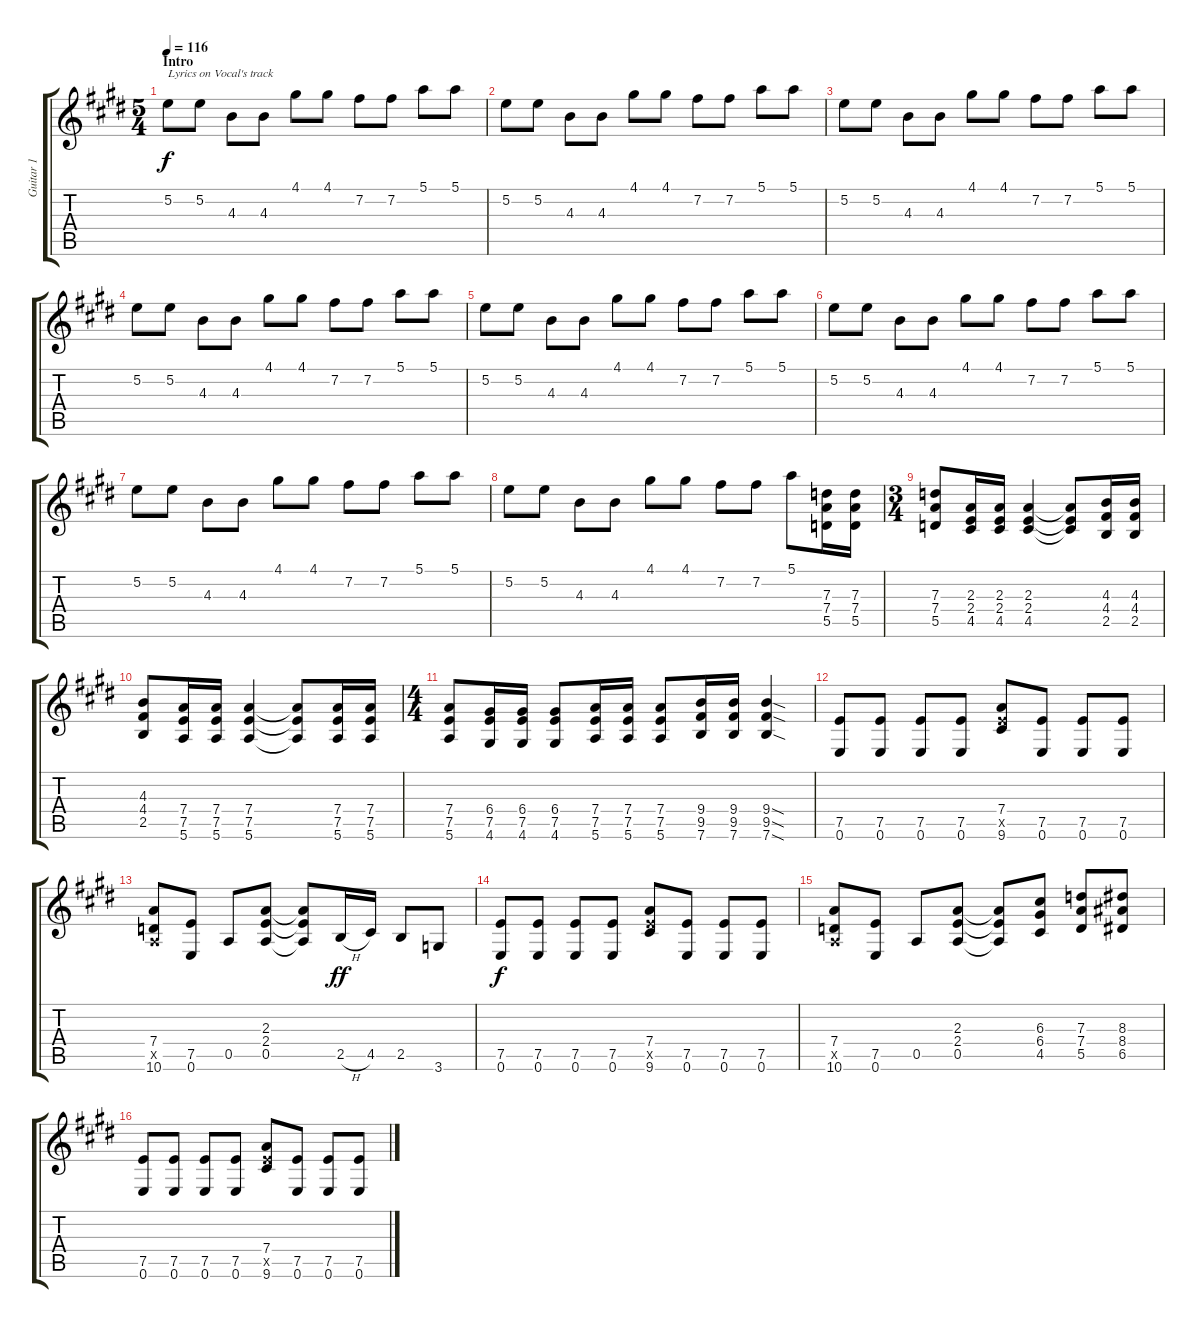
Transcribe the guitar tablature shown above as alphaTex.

\track ("Guitar 1" "Guitar 1") {instrument overdrivenguitar}
\staff {score tabs}
\tuning (E4 B3 G3 D3 A2 E2) {hide}
\ts (5 4)
\section ("" "Intro")
\tempo 116
\clef g2
\ks e
5.2.8{txt "Lyrics on Vocal's track" dy f volume 0 instrument overdrivenguitar} 5.2.8{volume 12} 4.3.8 4.3.8 4.1.8 4.1.8 7.2.8 7.2.8 5.1.8 5.1.8 |
5.2.8 5.2.8 4.3.8 4.3.8 4.1.8 4.1.8 7.2.8 7.2.8 5.1.8 5.1.8 |
5.2.8 5.2.8 4.3.8 4.3.8 4.1.8 4.1.8 7.2.8 7.2.8 5.1.8 5.1.8 |
5.2.8 5.2.8 4.3.8 4.3.8 4.1.8 4.1.8 7.2.8 7.2.8 5.1.8 5.1.8 |
5.2.8 5.2.8 4.3.8 4.3.8 4.1.8 4.1.8 7.2.8 7.2.8 5.1.8 5.1.8 |
5.2.8 5.2.8 4.3.8 4.3.8 4.1.8 4.1.8 7.2.8 7.2.8 5.1.8 5.1.8 |
5.2.8 5.2.8 4.3.8 4.3.8 4.1.8 4.1.8 7.2.8 7.2.8 5.1.8 5.1.8 |
5.2.8 5.2.8 4.3.8 4.3.8 4.1.8 4.1.8 7.2.8 7.2.8 5.1.8 (7.3 7.4 5.5).16 (7.3 7.4 5.5).16 |
\ts (3 4)
(7.3 7.4 5.5).8 (2.3 2.4 4.5).16 (2.3 2.4 4.5).16 (2.3 2.4 4.5).4 (2.3{t} 2.4{t} 4.5{t}).8 (4.3 4.4 2.5).16 (4.3 4.4 2.5).16 |
(4.3 4.4 2.5).8 (7.4 7.5 5.6).16 (7.4 7.5 5.6).16 (7.4 7.5 5.6).4 (7.4{t} 7.5{t} 5.6{t}).8 (7.4 7.5 5.6).16 (7.4 7.5 5.6).16 |
\ts (4 4)
(7.4 7.5 5.6).8 (6.4 7.5 4.6).16 (6.4 7.5 4.6).16 (6.4 7.5 4.6).8 (7.4 7.5 5.6).16 (7.4 7.5 5.6).16 (7.4 7.5 5.6).8 (9.4 9.5 7.6).16 (9.4 9.5 7.6).16 (9.4{sod} 9.5{sod} 7.6{sod}).4 |
(7.5 0.6).8 (7.5 0.6).8 (7.5 0.6).8 (7.5 0.6).8 (7.4 7.5{x} 9.6).8 (7.5 0.6).8 (7.5 0.6).8 (7.5 0.6).8 |
(7.4 0.5{x} 10.6).8 (7.5 0.6).8 0.5.8 (2.3 2.4 0.5).8 (2.3{t} 2.4{t} 0.5{t}).8 2.5{h}.16{dy ff} 4.5.16 2.5.8 3.6.8 |
(7.5 0.6).8{dy f} (7.5 0.6).8 (7.5 0.6).8 (7.5 0.6).8 (7.4 7.5{x} 9.6).8 (7.5 0.6).8 (7.5 0.6).8 (7.5 0.6).8 |
(7.4 0.5{x} 10.6).8 (7.5 0.6).8 0.5.8 (2.3 2.4 0.5).8 (2.3{t} 2.4{t} 0.5{t}).8 (6.3 6.4 4.5).8 (7.3 7.4 5.5).8 (8.3 8.4 6.5).8 |
(7.5 0.6).8 (7.5 0.6).8 (7.5 0.6).8 (7.5 0.6).8 (7.4 7.5{x} 9.6).8 (7.5 0.6).8 (7.5 0.6).8 (7.5 0.6).8
